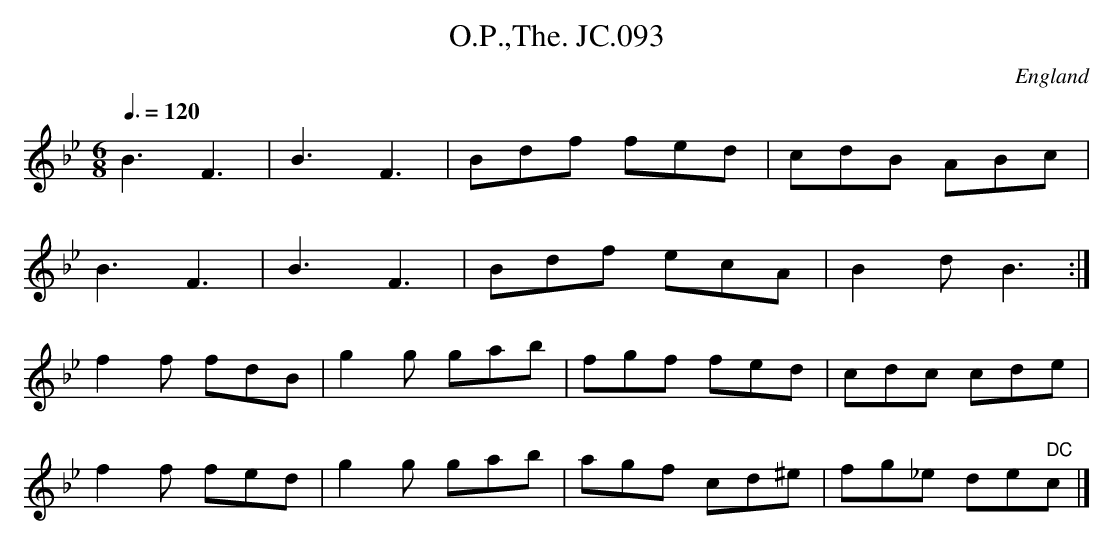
X:1
T:O.P.,The. JC.093
L:1/8
M:6/8
O:England
Q:3/8=120
K:Bb
B3F3|\
B3F3|Bdf fed|cdB ABc|!
B3F3|B3F3|Bdf ecA|B2dB3:|!
f2f fdB|g2g gab|fgf fed|cdc cde|!
f2f fed|g2g gab|agf cd^e|fg_e de" DC"c|]
